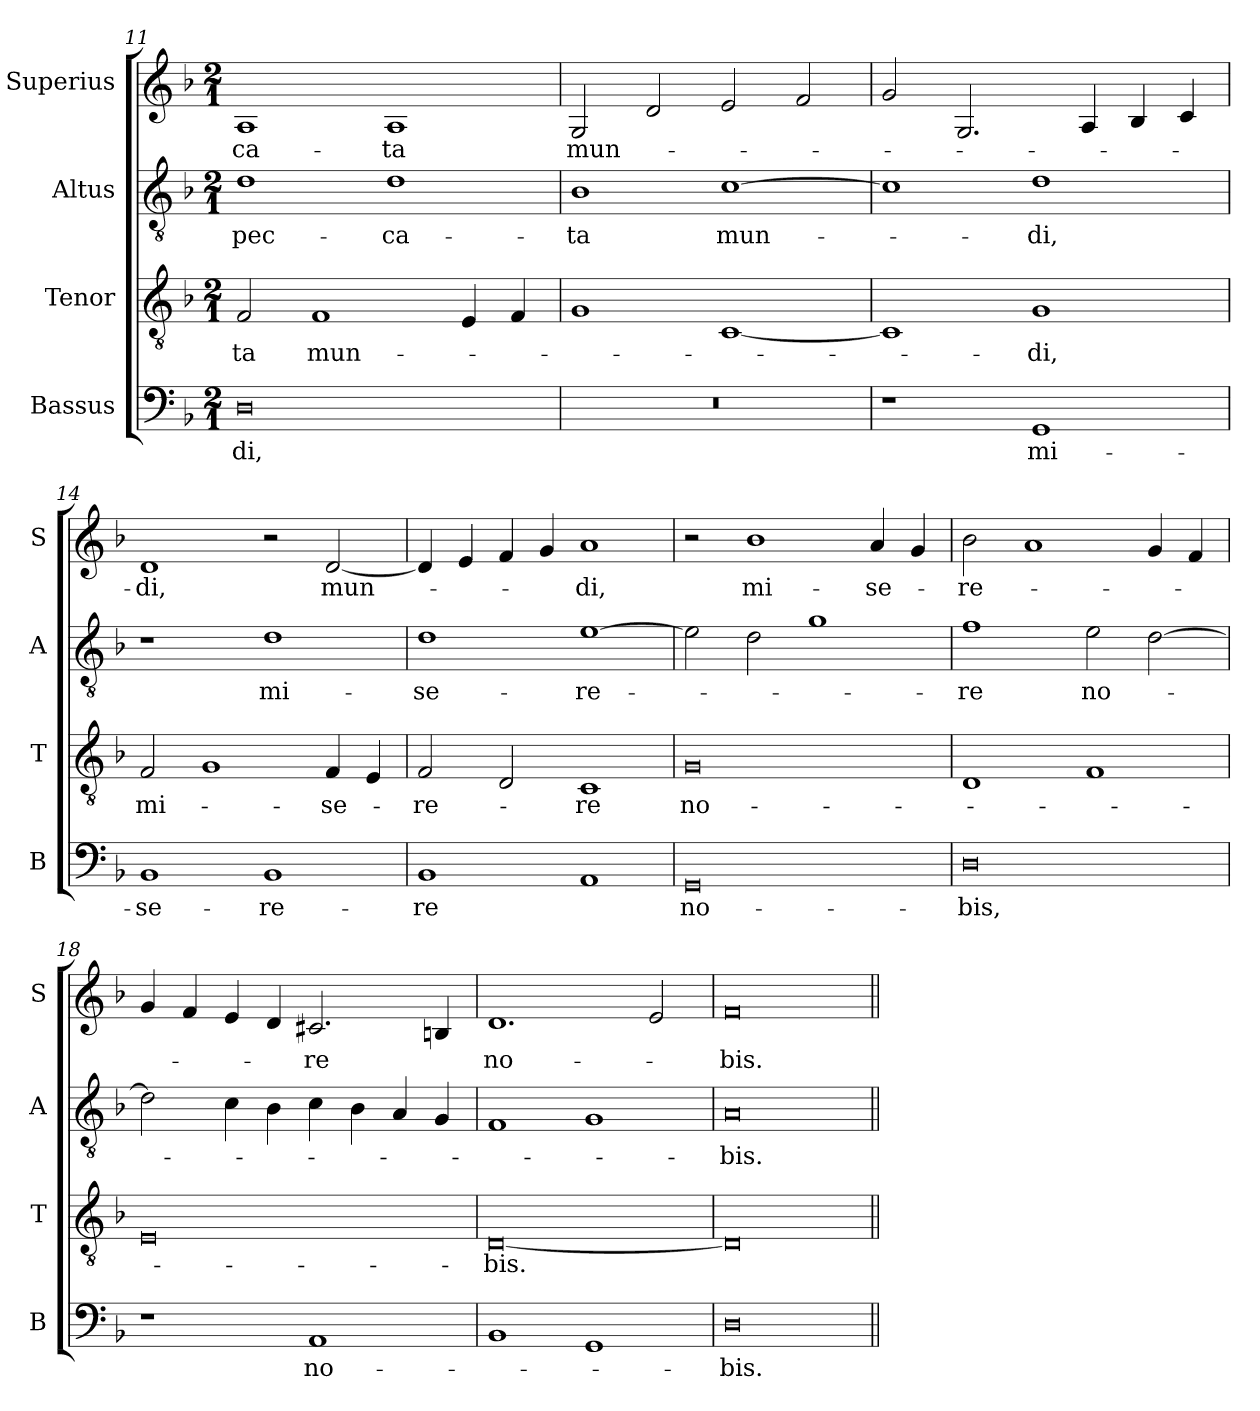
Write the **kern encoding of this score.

**kern	**text	**kern	**text	**kern	**text	**kern	**text
*part4	*part4	*part3	*part3	*part2	*part2	*part1	*part1
*staff4	*staff4	*staff3	*staff3	*staff2	*staff2	*staff1	*staff1
*I"Bassus	*	*I"Tenor	*	*I"Altus	*	*I"Superius	*
*I'B	*	*I'T	*	*I'A	*	*I'S	*
*clefF4	*	*clefGv2	*	*clefGv2	*	*clefG2	*
*k[b-]	*	*k[b-]	*	*k[b-]	*	*k[b-]	*
*M2/1	*	*M2/1	*	*M2/1	*	*M2/1	*
=11	=11	=11	=11	=11	=11	=11	=11
0D	-di,	2F/	-ta	1d	pec-	1A	-ca-
.	.	1F	mun-	.	.	.	.
.	.	.	.	1d	-ca-	1A	-ta
.	.	4E/	.	.	.	.	.
.	.	4F/	.	.	.	.	.
=12	=12	=12	=12	=12	=12	=12	=12
0r	.	1G	.	1B-	-ta	2G/	mun-
.	.	.	.	.	.	2d/	.
.	.	[1C	.	[1c	mun-	2e/	.
.	.	.	.	.	.	2f/	.
=13	=13	=13	=13	=13	=13	=13	=13
1r	.	1C]	.	1c]	.	2g/	.
.	.	.	.	.	.	2.G/	.
1GG	mi-	1G	-di,	1d	-di,	.	.
.	.	.	.	.	.	4A/	.
.	.	.	.	.	.	4B-/	.
.	.	.	.	.	.	4c/	.
=14	=14	=14	=14	=14	=14	=14	=14
1BB-	-se-	2F/	mi-	1r	.	1d	-di,
.	.	1G	.	.	.	.	.
1BB-	-re-	.	.	1d	mi-	2r	.
.	.	4F/	-se-	.	.	[2d/	mun-
.	.	4E/	.	.	.	.	.
=15	=15	=15	=15	=15	=15	=15	=15
1BB-	-re	2F/	-re-	1d	-se-	4d/]	.
.	.	.	.	.	.	4e/	.
.	.	2D/	.	.	.	4f/	.
.	.	.	.	.	.	4g/	.
1AA	.	1C	-re	[1e	-re-	1a	-di,
=16	=16	=16	=16	=16	=16	=16	=16
0GG	no-	0G	no-	2e\]	.	2r	.
.	.	.	.	2d\	.	1b-	mi-
.	.	.	.	1g	.	.	.
.	.	.	.	.	.	4a/	-se-
.	.	.	.	.	.	4g/	.
=17	=17	=17	=17	=17	=17	=17	=17
0D	-bis,	1D	.	1f	-re	2b-\	-re-
.	.	.	.	.	.	1a	.
.	.	1F	.	2e\	no-	.	.
.	.	.	.	[2d\	.	4g/	.
.	.	.	.	.	.	4f/	.
=18	=18	=18	=18	=18	=18	=18	=18
1r	.	0E	.	2d\]	.	4g/	.
.	.	.	.	.	.	4f/	.
.	.	.	.	4c\	.	4e/	.
.	.	.	.	4B-\	.	4d/	.
1AA	no-	.	.	4c\	.	2.c#X/	-re
.	.	.	.	4B-\	.	.	.
.	.	.	.	4A/	.	.	.
.	.	.	.	4G/	.	4Bn/	.
=19	=19	=19	=19	=19	=19	=19	=19
1BB-	.	[0D	-bis.	1F	.	1.d	no-
1GG	.	.	.	1G	.	.	.
.	.	.	.	.	.	2e/	.
=20	=20	=20	=20	=20	=20	=20	=20
0D	-bis.	0D]	.	0A	-bis.	0f	-bis.
=||	=||	=||	=||	=||	=||	=||	=||
*-	*-	*-	*-	*-	*-	*-	*-
